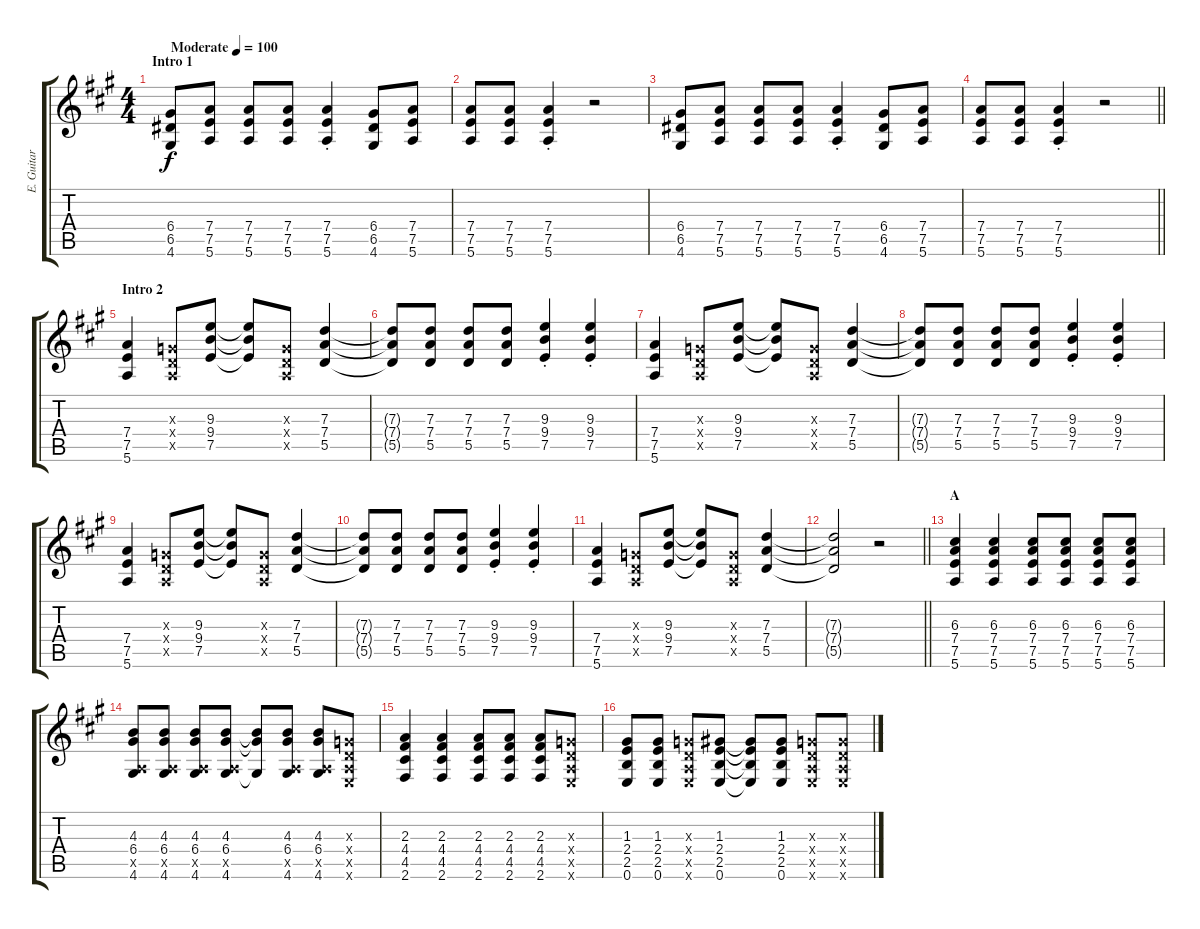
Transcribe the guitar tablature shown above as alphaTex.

\track ("E. Guitar III" "E. Guitar ") {instrument overdrivenguitar}
\staff {score tabs}
\tuning (E4 B3 G3 D3 A2 E2) {hide}
\ts (4 4)
\section ("" "Intro 1")
\tempo (100 "Moderate")
\clef g2
\ks a
(6.4 6.5 4.6).8{dy f instrument overdrivenguitar} (7.4 7.5 5.6).8 (7.4 7.5 5.6).8 (7.4 7.5 5.6).8 (7.4{st} 7.5{st} 5.6{st}).4 (6.4 6.5 4.6).8 (7.4 7.5 5.6).8 |
(7.4 7.5 5.6).8 (7.4 7.5 5.6).8 (7.4{st} 7.5{st} 5.6{st}).4 r.2 |
(6.4 6.5 4.6).8 (7.4 7.5 5.6).8 (7.4 7.5 5.6).8 (7.4 7.5 5.6).8 (7.4{st} 7.5{st} 5.6{st}).4 (6.4 6.5 4.6).8 (7.4 7.5 5.6).8 |
\barLineRight lightlight
(7.4 7.5 5.6).8 (7.4 7.5 5.6).8 (7.4{st} 7.5{st} 5.6{st}).4 r.2 |
\section ("" "Intro 2")
(7.4 7.5 5.6).4 (0.3{x} 0.4{x} 0.5{x}).8 (9.3 9.4 7.5).8 (9.3{t} 9.4{t} 7.5{t}).8 (0.3{x} 0.4{x} 0.5{x}).8 (7.3 7.4 5.5).4 |
(7.3{t} 7.4{t} 5.5{t}).8 (7.3 7.4 5.5).8 (7.3 7.4 5.5).8 (7.3 7.4 5.5).8 (9.3{st} 9.4{st} 7.5{st}).4 (9.3{st} 9.4{st} 7.5{st}).4 |
(7.4 7.5 5.6).4 (0.3{x} 0.4{x} 0.5{x}).8 (9.3 9.4 7.5).8 (9.3{t} 9.4{t} 7.5{t}).8 (0.3{x} 0.4{x} 0.5{x}).8 (7.3 7.4 5.5).4 |
(7.3{t} 7.4{t} 5.5{t}).8 (7.3 7.4 5.5).8 (7.3 7.4 5.5).8 (7.3 7.4 5.5).8 (9.3{st} 9.4{st} 7.5{st}).4 (9.3{st} 9.4{st} 7.5{st}).4 |
(7.4 7.5 5.6).4 (0.3{x} 0.4{x} 0.5{x}).8 (9.3 9.4 7.5).8 (9.3{t} 9.4{t} 7.5{t}).8 (0.3{x} 0.4{x} 0.5{x}).8 (7.3 7.4 5.5).4 |
(7.3{t} 7.4{t} 5.5{t}).8 (7.3 7.4 5.5).8 (7.3 7.4 5.5).8 (7.3 7.4 5.5).8 (9.3{st} 9.4{st} 7.5{st}).4 (9.3{st} 9.4{st} 7.5{st}).4 |
(7.4 7.5 5.6).4 (0.3{x} 0.4{x} 0.5{x}).8 (9.3 9.4 7.5).8 (9.3{t} 9.4{t} 7.5{t}).8 (0.3{x} 0.4{x} 0.5{x}).8 (7.3 7.4 5.5).4 |
\barLineRight lightlight
(7.3{t} 7.4{t} 5.5{t}).2 r.2 |
\section ("" "A")
(6.3 7.4 7.5 5.6).4 (6.3 7.4 7.5 5.6).4 (6.3 7.4 7.5 5.6).8 (6.3 7.4 7.5 5.6).8 (6.3 7.4 7.5 5.6).8 (6.3 7.4 7.5 5.6).8 |
(4.3 6.4 0.5{x} 4.6).8 (4.3 6.4 0.5{x} 4.6).8 (4.3 6.4 0.5{x} 4.6).8 (4.3 6.4 0.5{x} 4.6).8 (4.3{t} 6.4{t} 4.6{t}).8 (4.3 6.4 0.5{x} 4.6).8 (4.3 6.4 0.5{x} 4.6).8 (0.3{x} 0.4{x} 0.5{x} 0.6{x}).8 |
(2.3 4.4 4.5 2.6).4 (2.3 4.4 4.5 2.6).4 (2.3 4.4 4.5 2.6).8 (2.3 4.4 4.5 2.6).8 (2.3 4.4 4.5 2.6).8 (0.3{x} 0.4{x} 0.5{x} 0.6{x}).8 |
(1.3 2.4 2.5 0.6).8 (1.3 2.4 2.5 0.6).8 (0.3{x} 0.4{x} 0.5{x} 0.6{x}).8 (1.3 2.4 2.5 0.6).8 (1.3{t} 2.4{t} 2.5{t} 0.6{t}).8 (1.3 2.4 2.5 0.6).8 (0.3{x} 0.4{x} 0.5{x} 0.6{x}).8 (0.3{x} 0.4{x} 0.5{x} 0.6{x}).8
